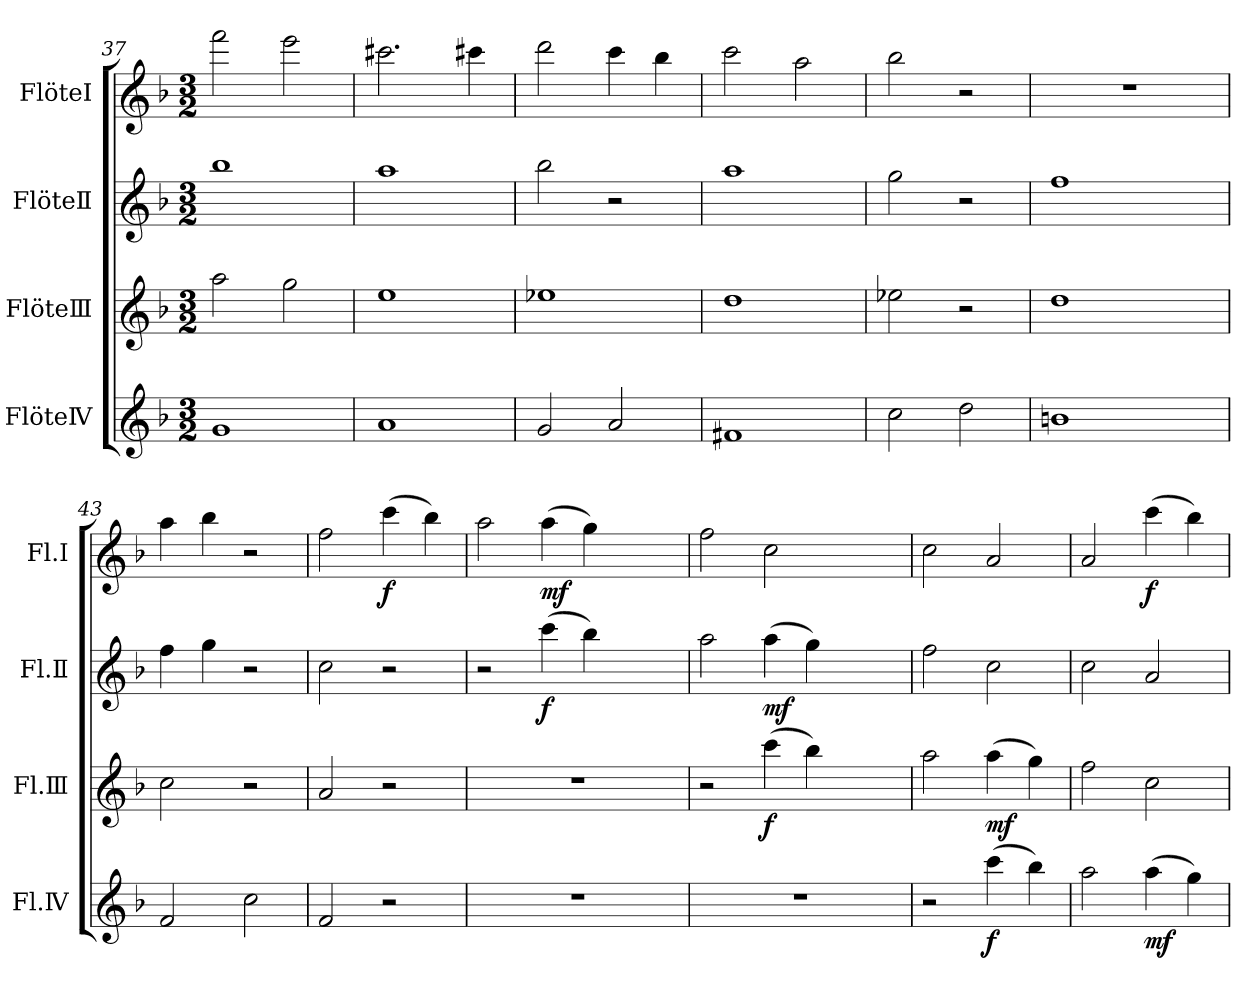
**kern	**dynam	**kern	**dynam	**kern	**dynam	**kern	**dynam
*part4	*part4	*part3	*part3	*part2	*part2	*part1	*part1
*staff4	*staff4	*staff3	*staff3	*staff2	*staff2	*staff1	*staff1
*I"FlöteⅣ	*	*I"FlöteⅢ	*	*I"FlöteⅡ	*	*I"FlöteⅠ	*
*I'Fl.Ⅳ	*	*I'Fl.Ⅲ	*	*I'Fl.Ⅱ	*	*I'Fl.Ⅰ	*
*clefG2	*	*clefG2	*	*clefG2	*	*clefG2	*
*k[b-]	*	*k[b-]	*	*k[b-]	*	*k[b-]	*
*F:	*	*F:	*	*F:	*	*F:	*
*M3/2	*	*M3/2	*	*M3/2	*	*M3/2	*
=37	=37	=37	=37	=37	=37	=37	=37
1g	.	2aa\	.	1bb-	.	2fff\	.
.	.	2gg\	.	.	.	2eee\	.
=38	=38	=38	=38	=38	=38	=38	=38
1a	.	1ee	.	1aa	.	2.ccc#X\	.
.	.	.	.	.	.	4ccc#X\	.
=39	=39	=39	=39	=39	=39	=39	=39
2g/	.	1ee-X	.	2bb-\	.	2ddd\	.
2a/	.	.	.	2r	.	4ccc\	.
.	.	.	.	.	.	4bb-\	.
=40	=40	=40	=40	=40	=40	=40	=40
1f#X	.	1dd	.	1aa	.	2ccc\	.
.	.	.	.	.	.	2aa\	.
=41	=41	=41	=41	=41	=41	=41	=41
2cc\	.	2ee-X\	.	2gg\	.	2bb-\	.
2dd\	.	2r	.	2r	.	2r	.
=42	=42	=42	=42	=42	=42	=42	=42
1bn	.	1dd	.	1ff	.	1.r	.
2ryy	.	2ryy	.	2ryy	.	.	.
=43	=43	=43	=43	=43	=43	=43	=43
2f/	.	2cc\	.	4ff\	.	4aa\	.
.	.	.	.	4gg\	.	4bb-\	.
2cc\	.	2r	.	2r	.	2r	.
=44	=44	=44	=44	=44	=44	=44	=44
2f/	.	2a/	.	2cc\	.	2ff\	.
!	!	!	!	!	!	!	!LO:DY:b
2r	.	2r	.	2r	.	(4ccc\	f
.	.	.	.	.	.	4bb-\)	.
=45	=45	=45	=45	=45	=45	=45	=45
1.r	.	1.r	.	2r	.	2aa\	.
!	!	!	!	!	!LO:DY:b	!	!LO:DY:b
.	.	.	.	(4ccc\	f	(4aa\	mf
.	.	.	.	4bb-\)	.	4gg\)	.
.	.	.	.	2ryy	.	2ryy	.
!!LO:LB:g=z
=46	=46	=46	=46	=46	=46	=46	=46
1.r	.	2r	.	2aa\	.	2ff\	.
!	!	!	!LO:DY:b	!	!LO:DY:b	!	!
.	.	(4ccc\	f	(4aa\	mf	2cc\	.
.	.	4bb-\)	.	4gg\)	.	.	.
.	.	2ryy	.	2ryy	.	2ryy	.
=47	=47	=47	=47	=47	=47	=47	=47
2r	.	2aa\	.	2ff\	.	2cc\	.
!	!LO:DY:b	!	!LO:DY:b	!	!	!	!
(4ccc\	f	(4aa\	mf	2cc\	.	2a/	.
4bb-\)	.	4gg\)	.	.	.	.	.
=48	=48	=48	=48	=48	=48	=48	=48
2aa\	.	2ff\	.	2cc\	.	2a/	.
!	!LO:DY:b	!	!	!	!	!	!LO:DY:b
(4aa\	mf	2cc\	.	2a/	.	(4ccc\	f
4gg\)	.	.	.	.	.	4bb-\)	.
=	=	=	=	=	=	=	=
*-	*-	*-	*-	*-	*-	*-	*-
